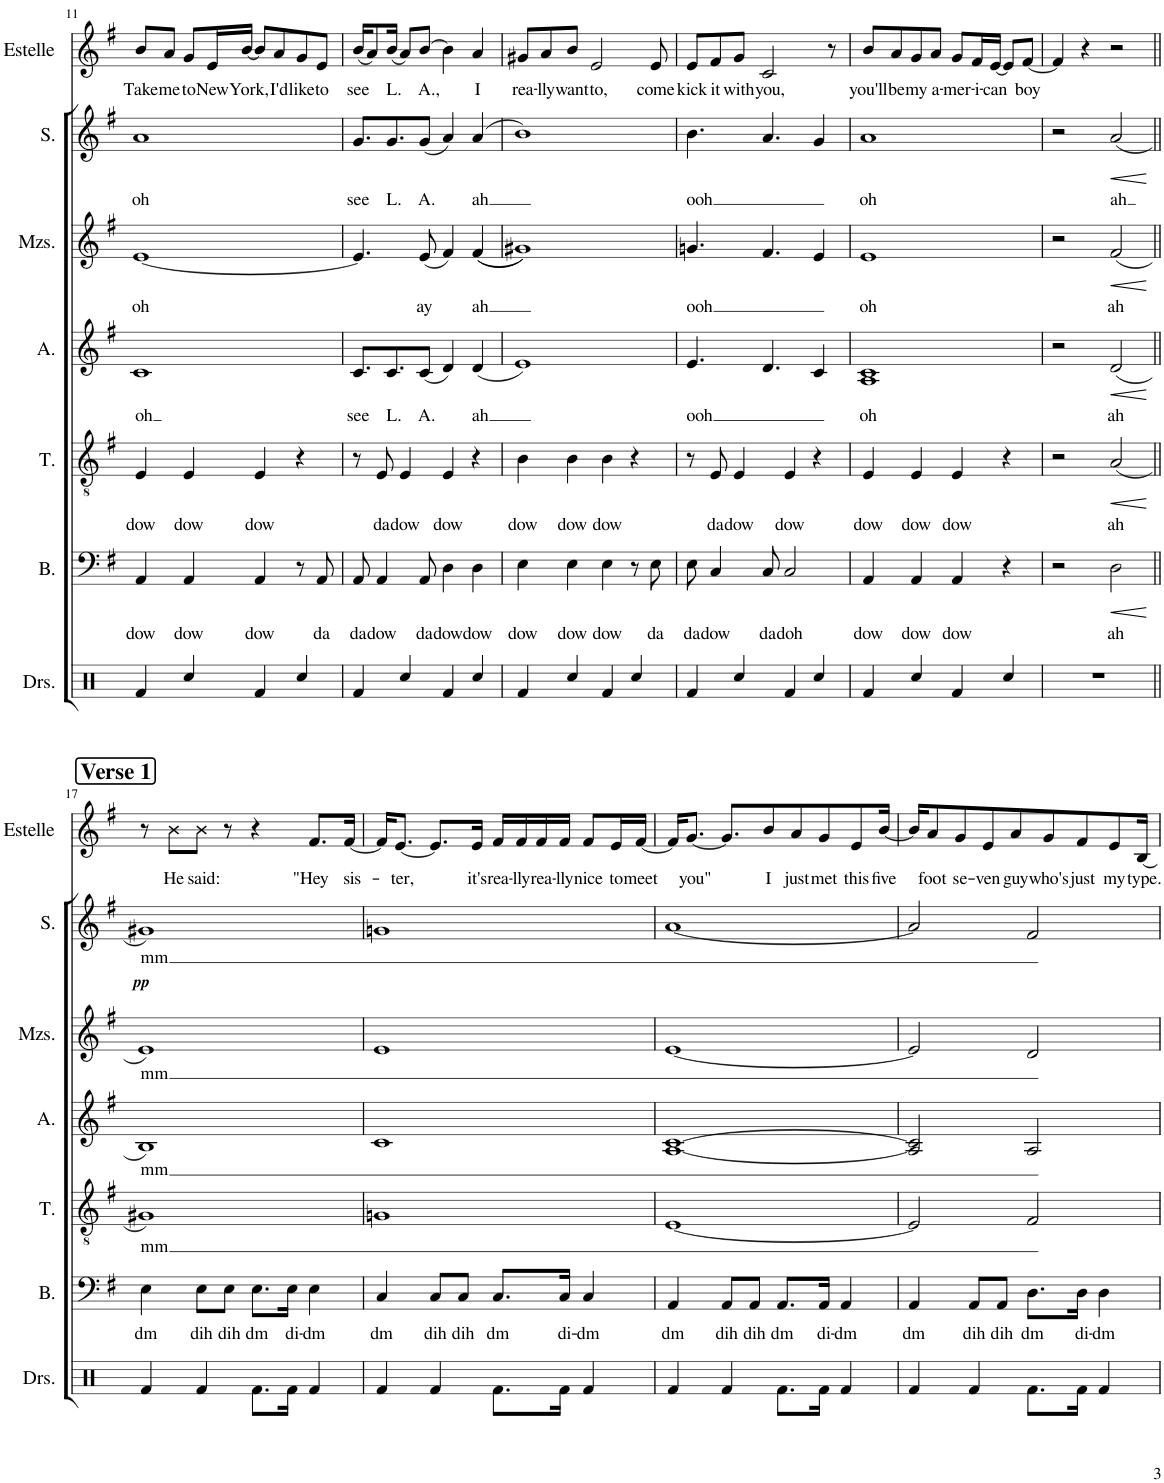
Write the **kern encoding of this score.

**kern	**text	**dynam	**kern	**text	**dynam	**kern	**text	**dynam	**kern	**text	**dynam	**kern	**text	**dynam	**kern	**text
*part6	*part6	*part6	*part5	*part5	*part5	*part4	*part4	*part4	*part3	*part3	*part3	*part2	*part2	*part2	*part1	*part1
*staff6	*staff6	*staff6	*staff5	*staff5	*staff5	*staff4	*staff4	*staff4	*staff3	*staff3	*staff3	*staff2	*staff2	*staff2	*staff1	*staff1
*I"Bass	*	*	*I"Tenor	*	*	*I"Alto	*	*	*I"Mezzo-soprano	*	*	*I"Soprano	*	*	*I"Estelle	*
*I'B.	*	*	*I'T.	*	*	*I'A.	*	*	*I'Mzs.	*	*	*I'S.	*	*	*I'Estelle	*
!!LO:PB:g=z
*clefF4	*	*	*clefGv2	*	*	*clefG2	*	*	*clefG2	*	*	*clefG2	*	*	*clefG2	*
*k[f#]	*	*	*k[f#]	*	*	*k[f#]	*	*	*k[f#]	*	*	*k[f#]	*	*	*k[f#]	*
*M4/4	*	*	*M4/4	*	*	*M4/4	*	*	*M4/4	*	*	*M4/4	*	*	*M4/4	*
=11	=11	=11	=11	=11	=11	=11	=11	=11	=11	=11	=11	=11	=11	=11	=11	=11
!	!LO:LY:b	!	!	!LO:LY:b	!	!	!LO:LY:b	!	!	!LO:LY:b	!	!	!LO:LY:b	!	!	!LO:LY:b
4AA/	dow	.	4E/	dow	.	1c	oh	.	[1e	oh	.	1a	oh	.	8b/L	Take
!	!	!	!	!	!	!	!	!	!	!	!	!	!	!	!	!LO:LY:b
.	.	.	.	.	.	.	.	.	.	.	.	.	.	.	8a/J	me
!	!LO:LY:b	!	!	!LO:LY:b	!	!	!	!	!	!	!	!	!	!	!	!LO:LY:b
4AA/	dow	.	4E/	dow	.	.	.	.	.	.	.	.	.	.	8g/L	to
!	!	!	!	!	!	!	!	!	!	!	!	!	!	!	!	!LO:LY:b
.	.	.	.	.	.	.	.	.	.	.	.	.	.	.	16e/L	New
!	!	!	!	!	!	!	!	!	!	!	!	!	!	!	!	!LO:LY:b
.	.	.	.	.	.	.	.	.	.	.	.	.	.	.	[16b/JJ	York,
!	!LO:LY:b	!	!	!LO:LY:b	!	!	!	!	!	!	!	!	!	!	!	!
4AA/	dow	.	4E/	dow	.	.	.	.	.	.	.	.	.	.	8b/L]	.
!	!	!	!	!	!	!	!	!	!	!	!	!	!	!	!	!LO:LY:b
.	.	.	.	.	.	.	.	.	.	.	.	.	.	.	8a/	I'd
!	!	!	!	!	!	!	!	!	!	!	!	!	!	!	!	!LO:LY:b
8r	.	.	4r	.	.	.	.	.	.	.	.	.	.	.	8g/	like
!	!LO:LY:b	!	!	!	!	!	!	!	!	!	!	!	!	!	!	!LO:LY:b
8AA/	da	.	.	.	.	.	.	.	.	.	.	.	.	.	8e/J	to
=12	=12	=12	=12	=12	=12	=12	=12	=12	=12	=12	=12	=12	=12	=12	=12	=12
!	!LO:LY:b	!	!	!	!	!	!LO:LY:b	!	!	!	!	!	!LO:LY:b	!	!	!LO:LY:b
8AA/	da	.	8r	.	.	8.c/L	see	.	4.e/]	.	.	8.g/L	see	.	(16b/KL	see
.	.	.	.	.	.	.	.	.	.	.	.	.	.	.	8a/)	.
!	!LO:LY:b	!	!	!LO:LY:b	!	!	!	!	!	!	!	!	!	!	!	!
4AA/	dow	.	8E/	da	.	.	.	.	.	.	.	.	.	.	.	.
!	!	!	!	!	!	!	!LO:LY:b	!	!	!	!	!	!LO:LY:b	!	!	!LO:LY:b
.	.	.	.	.	.	8.c/	L.	.	.	.	.	8.g/	L.	.	(16b/Jk	L.
!	!	!	!	!LO:LY:b	!	!	!	!	!	!	!	!	!	!	!	!
.	.	.	4E/	dow	.	.	.	.	.	.	.	.	.	.	8a/L)	.
!	!LO:LY:b	!	!	!	!	!	!LO:LY:b	!	!	!LO:LY:b	!	!	!LO:LY:b	!	!	!LO:LY:b
8AA/	da	.	.	.	.	(8c/J	A.	.	(8e/	ay	.	(8g/J	A.	.	[8b/J	A.,
!	!LO:LY:b	!	!	!LO:LY:b	!	!	!	!	!	!	!	!	!	!	!	!
4D\	dow	.	4E/	dow	.	4d/)	.	.	4f#/)	.	.	4a/)	.	.	4b\]	.
!	!LO:LY:b	!	!	!	!	!	!LO:LY:b	!	!	!LO:LY:b	!	!	!LO:LY:b	!	!	!LO:LY:b
4D\	dow	.	4r	.	.	(4d/	ah	.	((4f#/	ah	.	(4a/	ah	.	4a/	I
=13	=13	=13	=13	=13	=13	=13	=13	=13	=13	=13	=13	=13	=13	=13	=13	=13
!	!LO:LY:b	!	!	!LO:LY:b	!	!	!	!	!	!	!	!	!	!	!	!LO:LY:b
4E\	dow	.	4B\	dow	.	1e)	.	.	1g#X))	.	.	1b)	.	.	8g#X/L	rea-
!	!	!	!	!	!	!	!	!	!	!	!	!	!	!	!	!LO:LY:b
.	.	.	.	.	.	.	.	.	.	.	.	.	.	.	8a/	-lly
!	!LO:LY:b	!	!	!LO:LY:b	!	!	!	!	!	!	!	!	!	!	!	!LO:LY:b
4E\	dow	.	4B\	dow	.	.	.	.	.	.	.	.	.	.	8b/J	want
!	!	!	!	!	!	!	!	!	!	!	!	!	!	!	!	!LO:LY:b
.	.	.	.	.	.	.	.	.	.	.	.	.	.	.	2e/	to,
!	!LO:LY:b	!	!	!LO:LY:b	!	!	!	!	!	!	!	!	!	!	!	!
4E\	dow	.	4B\	dow	.	.	.	.	.	.	.	.	.	.	.	.
8r	.	.	4r	.	.	.	.	.	.	.	.	.	.	.	.	.
!	!LO:LY:b	!	!	!	!	!	!	!	!	!	!	!	!	!	!	!LO:LY:b
8E\	da	.	.	.	.	.	.	.	.	.	.	.	.	.	8e/	come
=14	=14	=14	=14	=14	=14	=14	=14	=14	=14	=14	=14	=14	=14	=14	=14	=14
!	!LO:LY:b	!	!	!	!	!	!LO:LY:b	!	!	!LO:LY:b	!	!	!LO:LY:b	!	!	!LO:LY:b
8E\	da	.	8r	.	.	4.e/	ooh	.	4.gn/	ooh	.	4.b\	ooh	.	8e/L	kick
!	!LO:LY:b	!	!	!LO:LY:b	!	!	!	!	!	!	!	!	!	!	!	!LO:LY:b
4C/	dow	.	8E/	da	.	.	.	.	.	.	.	.	.	.	8f#/	it
!	!	!	!	!LO:LY:b	!	!	!	!	!	!	!	!	!	!	!	!LO:LY:b
.	.	.	4E/	dow	.	.	.	.	.	.	.	.	.	.	8g/J	with
!	!LO:LY:b	!	!	!	!	!	!	!	!	!	!	!	!	!	!	!LO:LY:b
8C/	da	.	.	.	.	4.d/	.	.	4.f#/	.	.	4.a/	.	.	2c/	you,
!	!LO:LY:b	!	!	!LO:LY:b	!	!	!	!	!	!	!	!	!	!	!	!
2C/	doh	.	4E/	dow	.	.	.	.	.	.	.	.	.	.	.	.
.	.	.	4r	.	.	4c/	.	.	4e/	.	.	4g/	.	.	.	.
.	.	.	.	.	.	.	.	.	.	.	.	.	.	.	8r	.
=15	=15	=15	=15	=15	=15	=15	=15	=15	=15	=15	=15	=15	=15	=15	=15	=15
!	!LO:LY:b	!	!	!LO:LY:b	!	!	!LO:LY:b	!	!	!LO:LY:b	!	!	!LO:LY:b	!	!	!LO:LY:b
4AA/	dow	.	4E/	dow	.	1A 1c	oh	.	1e	oh	.	1a	oh	.	8b/L	you'll
!	!	!	!	!	!	!	!	!	!	!	!	!	!	!	!	!LO:LY:b
.	.	.	.	.	.	.	.	.	.	.	.	.	.	.	8a/	be
!	!LO:LY:b	!	!	!LO:LY:b	!	!	!	!	!	!	!	!	!	!	!	!LO:LY:b
4AA/	dow	.	4E/	dow	.	.	.	.	.	.	.	.	.	.	8g/	my
!	!	!	!	!	!	!	!	!	!	!	!	!	!	!	!	!LO:LY:b
.	.	.	.	.	.	.	.	.	.	.	.	.	.	.	8a/J	a-
!	!LO:LY:b	!	!	!LO:LY:b	!	!	!	!	!	!	!	!	!	!	!	!LO:LY:b
4AA/	dow	.	4E/	dow	.	.	.	.	.	.	.	.	.	.	8g/L	-mer-
!	!	!	!	!	!	!	!	!	!	!	!	!	!	!	!	!LO:LY:b
.	.	.	.	.	.	.	.	.	.	.	.	.	.	.	16f#/L	-i-
!	!	!	!	!	!	!	!	!	!	!	!	!	!	!	!	!LO:LY:b
.	.	.	.	.	.	.	.	.	.	.	.	.	.	.	[16e/JJ	-can
4r	.	.	4r	.	.	.	.	.	.	.	.	.	.	.	8e/L]	.
!	!	!	!	!	!	!	!	!	!	!	!	!	!	!	!	!LO:LY:b
.	.	.	.	.	.	.	.	.	.	.	.	.	.	.	[8f#/J	boy
=16	=16	=16	=16	=16	=16	=16	=16	=16	=16	=16	=16	=16	=16	=16	=16	=16
2r	.	.	2r	.	.	2r	.	.	2r	.	.	2r	.	.	4f#/]	.
.	.	.	.	.	.	.	.	.	.	.	.	.	.	.	4r	.
!	!LO:LY:b	!LO:HP:b	!	!LO:LY:b	!LO:HP:b	!	!LO:LY:b	!LO:HP:b	!	!LO:LY:b	!LO:HP:b	!	!LO:LY:b	!LO:HP:b	!	!
2D\	ah	<	(2A/	ah	<	(2d/	ah	<	(2f#/	ah	<	(2a/	ah	<	2r	.
.	.	[	.	.	[	.	.	[	.	.	[	.	.	[	.	.
!!LO:LB:g=z
!!LO:REH:place=s1:a:B:cj:fs=14:t=Verse 1
=17||	=17||	=17||	=17||	=17||	=17||	=17||	=17||	=17||	=17||	=17||	=17||	=17||	=17||	=17||	=17||	=17||
!	!	!	!	!	!	!	!	!	!LO:TX:a:Bi:t=pp	!	!	!	!	!	!	!
!	!LO:LY:b	!	!	!LO:LY:b	!	!	!LO:LY:b	!	!	!LO:LY:b	!	!	!LO:LY:b	!	!	!
4E\	dm	.	1G#X)	mm	.	1B)	mm	.	1e)	mm	.	1g#X)	mm	.	8r	.
!	!	!	!	!	!	!	!	!	!	!	!	!	!	!	!	!LO:LY:b
.	.	.	.	.	.	.	.	.	.	.	.	.	.	.	8b\L	He
!	!LO:LY:b	!	!	!	!	!	!	!	!	!	!	!	!	!	!	!LO:LY:b
8E\L	dih	.	.	.	.	.	.	.	.	.	.	.	.	.	8b\J	said:
!	!LO:LY:b	!	!	!	!	!	!	!	!	!	!	!	!	!	!	!
8E\J	dih	.	.	.	.	.	.	.	.	.	.	.	.	.	8r	.
!	!LO:LY:b	!	!	!	!	!	!	!	!	!	!	!	!	!	!	!
8.E\L	dm	.	.	.	.	.	.	.	.	.	.	.	.	.	4r	.
!	!LO:LY:b	!	!	!	!	!	!	!	!	!	!	!	!	!	!	!
16E\Jk	di-	.	.	.	.	.	.	.	.	.	.	.	.	.	.	.
!	!LO:LY:b	!	!	!	!	!	!	!	!	!	!	!	!	!	!	!LO:LY:b
4E\	-dm	.	.	.	.	.	.	.	.	.	.	.	.	.	8.f#/L	"Hey
!	!	!	!	!	!	!	!	!	!	!	!	!	!	!	!	!LO:LY:b
.	.	.	.	.	.	.	.	.	.	.	.	.	.	.	[16f#/Jk	sis-
=18	=18	=18	=18	=18	=18	=18	=18	=18	=18	=18	=18	=18	=18	=18	=18	=18
!	!LO:LY:b	!	!	!	!	!	!	!	!	!	!	!	!	!	!	!
4C/	dm	.	1Gn	.	.	1c	.	.	1e	.	.	1gn	.	.	16f#/KL]	.
!	!	!	!	!	!	!	!	!	!	!	!	!	!	!	!	!LO:LY:b
.	.	.	.	.	.	.	.	.	.	.	.	.	.	.	[8.e/J	-ter,
!	!LO:LY:b	!	!	!	!	!	!	!	!	!	!	!	!	!	!	!
8C/L	dih	.	.	.	.	.	.	.	.	.	.	.	.	.	8.e/L]	.
!	!LO:LY:b	!	!	!	!	!	!	!	!	!	!	!	!	!	!	!
8C/J	dih	.	.	.	.	.	.	.	.	.	.	.	.	.	.	.
!	!	!	!	!	!	!	!	!	!	!	!	!	!	!	!	!LO:LY:b
.	.	.	.	.	.	.	.	.	.	.	.	.	.	.	16e/Jk	it's
!	!LO:LY:b	!	!	!	!	!	!	!	!	!	!	!	!	!	!	!LO:LY:b
8.C/L	dm	.	.	.	.	.	.	.	.	.	.	.	.	.	16f#/LL	rea-
!	!	!	!	!	!	!	!	!	!	!	!	!	!	!	!	!LO:LY:b
.	.	.	.	.	.	.	.	.	.	.	.	.	.	.	16f#/	-lly
!	!	!	!	!	!	!	!	!	!	!	!	!	!	!	!	!LO:LY:b
.	.	.	.	.	.	.	.	.	.	.	.	.	.	.	16f#/	rea-
!	!LO:LY:b	!	!	!	!	!	!	!	!	!	!	!	!	!	!	!LO:LY:b
16C/Jk	di-	.	.	.	.	.	.	.	.	.	.	.	.	.	16f#/JJ	-lly
!	!LO:LY:b	!	!	!	!	!	!	!	!	!	!	!	!	!	!	!LO:LY:b
4C/	-dm	.	.	.	.	.	.	.	.	.	.	.	.	.	8f#/L	nice
!	!	!	!	!	!	!	!	!	!	!	!	!	!	!	!	!LO:LY:b
.	.	.	.	.	.	.	.	.	.	.	.	.	.	.	16e/L	to
!	!	!	!	!	!	!	!	!	!	!	!	!	!	!	!	!LO:LY:b
.	.	.	.	.	.	.	.	.	.	.	.	.	.	.	[16f#/JJ	meet
=19	=19	=19	=19	=19	=19	=19	=19	=19	=19	=19	=19	=19	=19	=19	=19	=19
!	!LO:LY:b	!	!	!	!	!	!	!	!	!	!	!	!	!	!	!
4AA/	dm	.	[1E	.	.	[1A [1c	.	.	[1e	.	.	[1a	.	.	16f#/KL]	.
!	!	!	!	!	!	!	!	!	!	!	!	!	!	!	!	!LO:LY:b
.	.	.	.	.	.	.	.	.	.	.	.	.	.	.	[8.g/J	you"
!	!LO:LY:b	!	!	!	!	!	!	!	!	!	!	!	!	!	!	!
8AA/L	dih	.	.	.	.	.	.	.	.	.	.	.	.	.	8.g/L]	.
!	!LO:LY:b	!	!	!	!	!	!	!	!	!	!	!	!	!	!	!
8AA/J	dih	.	.	.	.	.	.	.	.	.	.	.	.	.	.	.
!	!	!	!	!	!	!	!	!	!	!	!	!	!	!	!	!LO:LY:b
.	.	.	.	.	.	.	.	.	.	.	.	.	.	.	8b/	I
!	!LO:LY:b	!	!	!	!	!	!	!	!	!	!	!	!	!	!	!
8.AA/L	dm	.	.	.	.	.	.	.	.	.	.	.	.	.	.	.
!	!	!	!	!	!	!	!	!	!	!	!	!	!	!	!	!LO:LY:b
.	.	.	.	.	.	.	.	.	.	.	.	.	.	.	8a/	just
!	!LO:LY:b	!	!	!	!	!	!	!	!	!	!	!	!	!	!	!LO:LY:b
16AA/Jk	di-	.	.	.	.	.	.	.	.	.	.	.	.	.	8g/	met
!	!LO:LY:b	!	!	!	!	!	!	!	!	!	!	!	!	!	!	!
4AA/	-dm	.	.	.	.	.	.	.	.	.	.	.	.	.	.	.
!	!	!	!	!	!	!	!	!	!	!	!	!	!	!	!	!LO:LY:b
.	.	.	.	.	.	.	.	.	.	.	.	.	.	.	8e/	this
!	!	!	!	!	!	!	!	!	!	!	!	!	!	!	!	!LO:LY:b
.	.	.	.	.	.	.	.	.	.	.	.	.	.	.	[16b/Jk	five
=20	=20	=20	=20	=20	=20	=20	=20	=20	=20	=20	=20	=20	=20	=20	=20	=20
!	!LO:LY:b	!	!	!	!	!	!	!	!	!	!	!	!	!	!	!
4AA/	dm	.	2E/]	.	.	2A/] 2c/]	.	.	2e/]	.	.	2a/]	.	.	16b/KL]	.
!	!	!	!	!	!	!	!	!	!	!	!	!	!	!	!	!LO:LY:b
.	.	.	.	.	.	.	.	.	.	.	.	.	.	.	8a/	foot
!	!	!	!	!	!	!	!	!	!	!	!	!	!	!	!	!LO:LY:b
.	.	.	.	.	.	.	.	.	.	.	.	.	.	.	8g/	se-
!	!LO:LY:b	!	!	!	!	!	!	!	!	!	!	!	!	!	!	!
8AA/L	dih	.	.	.	.	.	.	.	.	.	.	.	.	.	.	.
!	!	!	!	!	!	!	!	!	!	!	!	!	!	!	!	!LO:LY:b
.	.	.	.	.	.	.	.	.	.	.	.	.	.	.	8e/	-ven
!	!LO:LY:b	!	!	!	!	!	!	!	!	!	!	!	!	!	!	!
8AA/J	dih	.	.	.	.	.	.	.	.	.	.	.	.	.	.	.
!	!	!	!	!	!	!	!	!	!	!	!	!	!	!	!	!LO:LY:b
.	.	.	.	.	.	.	.	.	.	.	.	.	.	.	8a/	guy
!	!LO:LY:b	!	!	!	!	!	!	!	!	!	!	!	!	!	!	!
8.D\L	dm	.	2F#/	.	.	2A/	.	.	2d/	.	.	2f#/	.	.	.	.
!	!	!	!	!	!	!	!	!	!	!	!	!	!	!	!	!LO:LY:b
.	.	.	.	.	.	.	.	.	.	.	.	.	.	.	8g/	who's
!	!LO:LY:b	!	!	!	!	!	!	!	!	!	!	!	!	!	!	!LO:LY:b
16D\Jk	di-	.	.	.	.	.	.	.	.	.	.	.	.	.	8f#/	just
!	!LO:LY:b	!	!	!	!	!	!	!	!	!	!	!	!	!	!	!
4D\	-dm	.	.	.	.	.	.	.	.	.	.	.	.	.	.	.
!	!	!	!	!	!	!	!	!	!	!	!	!	!	!	!	!LO:LY:b
.	.	.	.	.	.	.	.	.	.	.	.	.	.	.	8e/	my
!	!	!	!	!	!	!	!	!	!	!	!	!	!	!	!	!LO:LY:b
.	.	.	.	.	.	.	.	.	.	.	.	.	.	.	[16B/Jk	type.
=	=	=	=	=	=	=	=	=	=	=	=	=	=	=	=	=
*-	*-	*-	*-	*-	*-	*-	*-	*-	*-	*-	*-	*-	*-	*-	*-	*-
